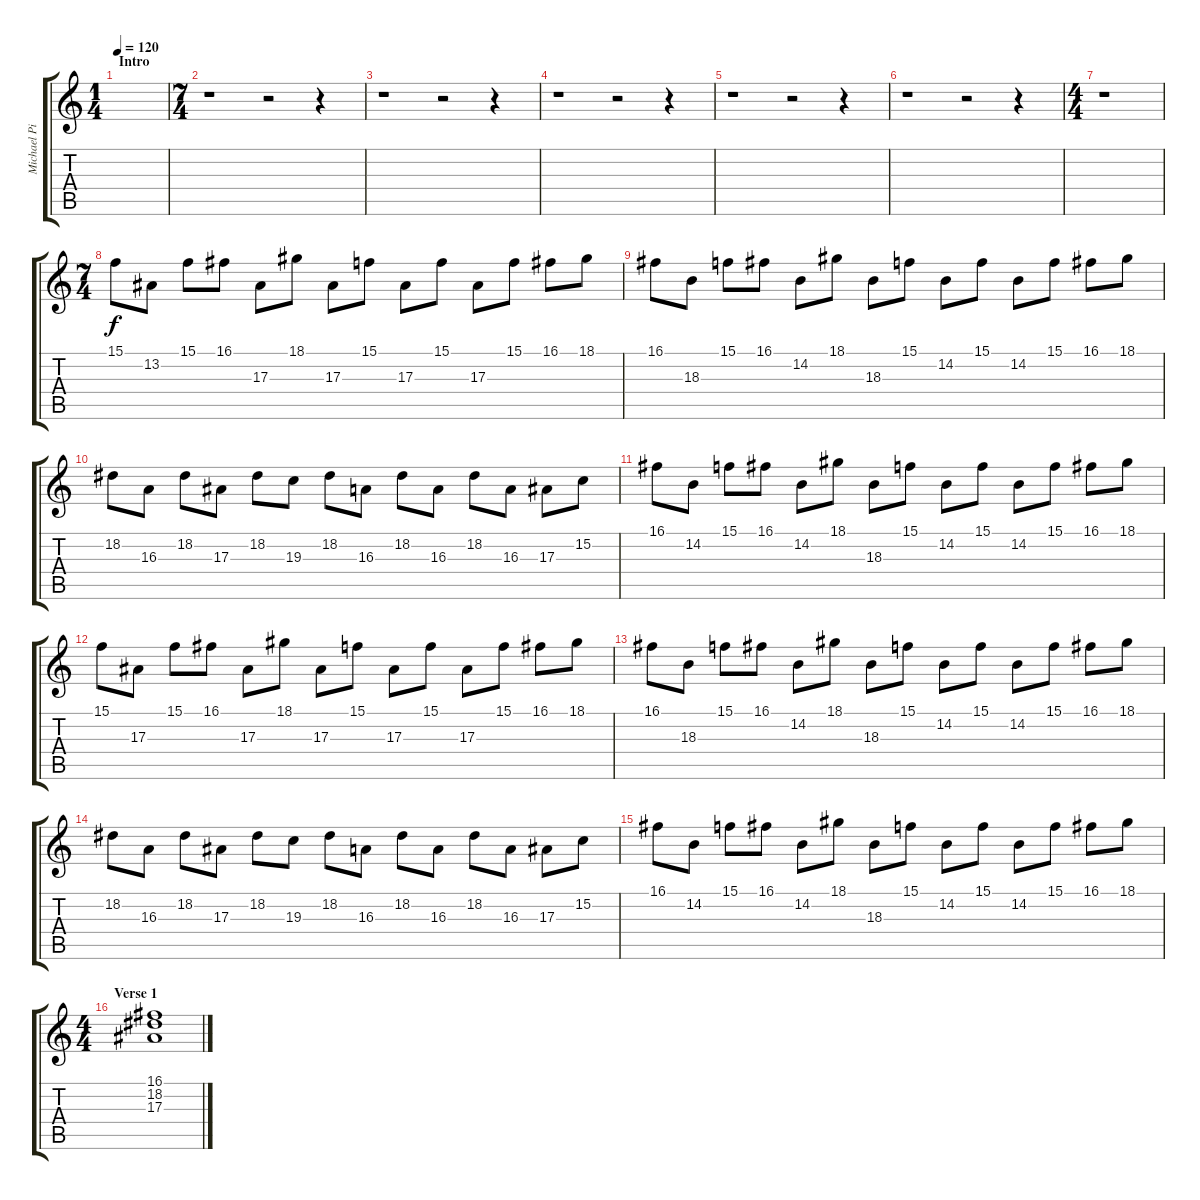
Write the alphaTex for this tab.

\track ("Michael Pinella" "Michael Pi") {instrument electricgrandpiano}
\staff {score tabs}
\tuning (D4 A3 F3 C3 G2 D2) {hide}
\ts (1 4)
\section ("" "Intro")
\tempo 120
\clef g2
\ks c
|
\ts (7 4)
r.1 r.2 r.4 |
r.1 r.2 r.4 |
r.1 r.2 r.4 |
r.1 r.2 r.4 |
r.1 r.2 r.4 |
\ts (4 4)
r.1 |
\ts (7 4)
15.1.8 13.2.8 15.1.8 16.1.8 17.3.8 18.1.8 17.3.8 15.1.8 17.3.8 15.1.8 17.3.8 15.1.8 16.1.8 18.1.8 |
16.1.8 18.3.8 15.1.8 16.1.8 14.2.8 18.1.8 18.3.8 15.1.8 14.2.8 15.1.8 14.2.8 15.1.8 16.1.8 18.1.8 |
18.2.8 16.3.8 18.2.8 17.3.8 18.2.8 19.3.8 18.2.8 16.3.8 18.2.8 16.3.8 18.2.8 16.3.8 17.3.8 15.2.8 |
16.1.8 14.2.8 15.1.8 16.1.8 14.2.8 18.1.8 18.3.8 15.1.8 14.2.8 15.1.8 14.2.8 15.1.8 16.1.8 18.1.8 |
15.1.8 17.3.8 15.1.8 16.1.8 17.3.8 18.1.8 17.3.8 15.1.8 17.3.8 15.1.8 17.3.8 15.1.8 16.1.8 18.1.8 |
16.1.8 18.3.8 15.1.8 16.1.8 14.2.8 18.1.8 18.3.8 15.1.8 14.2.8 15.1.8 14.2.8 15.1.8 16.1.8 18.1.8 |
18.2.8 16.3.8 18.2.8 17.3.8 18.2.8 19.3.8 18.2.8 16.3.8 18.2.8 16.3.8 18.2.8 16.3.8 17.3.8 15.2.8 |
16.1.8 14.2.8 15.1.8 16.1.8 14.2.8 18.1.8 18.3.8 15.1.8 14.2.8 15.1.8 14.2.8 15.1.8 16.1.8 18.1.8 |
\ts (4 4)
\section ("" "Verse 1")
(16.1 18.2 17.3).1
